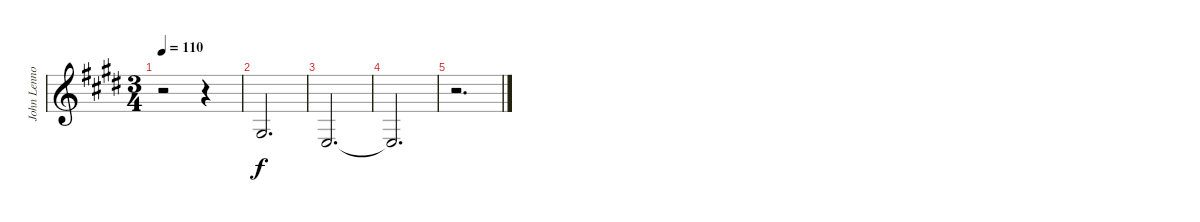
\track ("John Lennon's vocals" "John Lenno") {instrument tenorsax}
\staff {score}
\tuning (E4 B3 G3 D3 A2 E2) {hide}
\ts (3 4)
\tempo 110
\clef g2
\ks e
r.2{dy f} r.4 |
1.3.2{d} |
2.4.2{d} |
2.4{t}.2{d} |
r.2{d}
